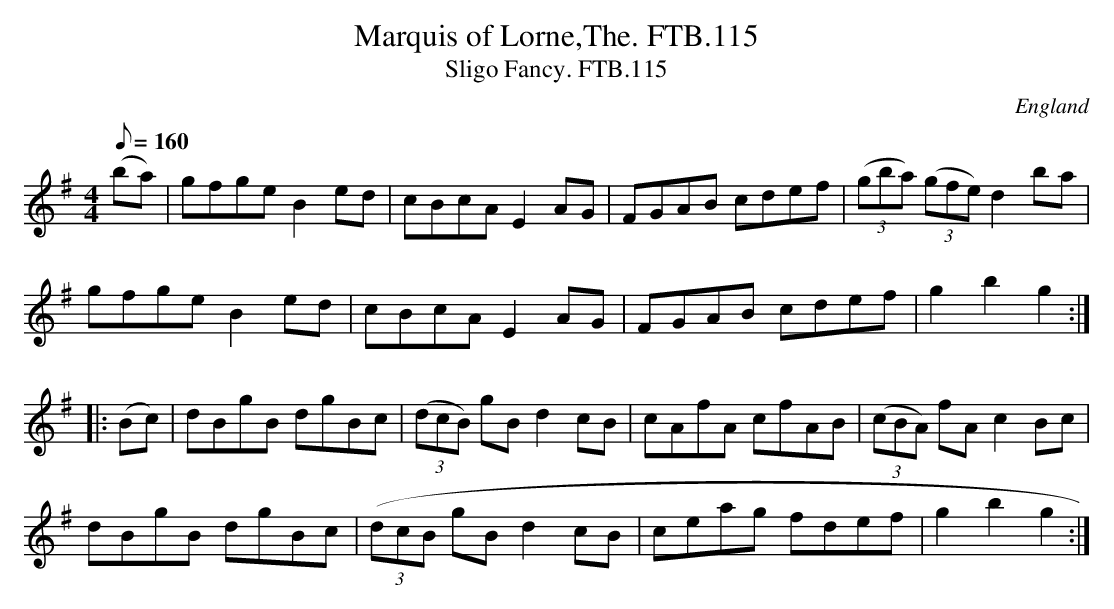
X:1
T:Marquis of Lorne,The. FTB.115
T:Sligo Fancy. FTB.115
M:4/4
L:1/8
Q:160
O:England
K:G
(ba)|gfgeB2ed|cBcAE2AG|FGAB cdef|((3gba) ((3gfe) d2ba|
gfgeB2ed|cBcAE2AG|FGAB cdef|g2b2g2:|
|:(Bc)|dBgB dgBc|((3dcB) gBd2cB|cAfA cfAB|((3cBA) fAc2Bc|
dBgB dgBc|((3dcB gBd2cB|ceag fdef|g2b2g2:|
